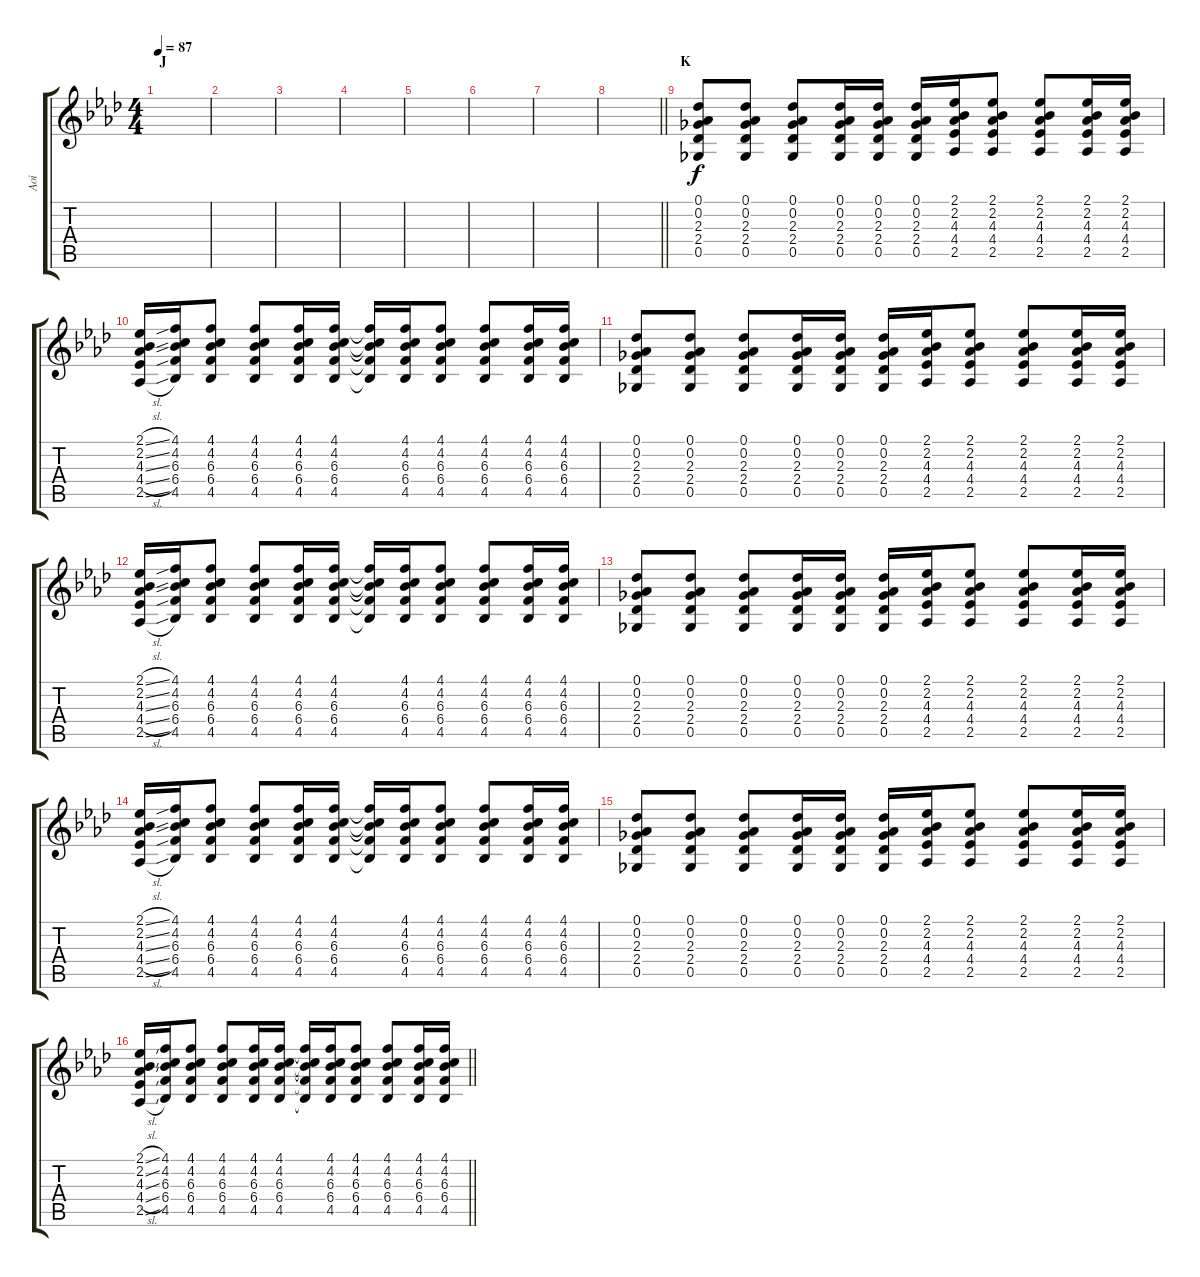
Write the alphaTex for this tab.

\track ("Aoi" "Aoi") {instrument overdrivenguitar}
\staff {score tabs}
\tuning (Db4 Ab3 E3 B2 Gb2 B1) {hide}
\ts (4 4)
\section ("" "J")
\tempo 87
\clef g2
\ks ab
|
|
|
|
|
|
|
\barLineRight lightlight
|
\section ("" "K")
(0.1 0.2 2.3 2.4 0.5).8 (0.1 0.2 2.3 2.4 0.5).8 (0.1 0.2 2.3 2.4 0.5).8 (0.1 0.2 2.3 2.4 0.5).16 (0.1 0.2 2.3 2.4 0.5).16 (0.1 0.2 2.3 2.4 0.5).16 (2.1 2.2 4.3 4.4 2.5).16 (2.1 2.2 4.3 4.4 2.5).8 (2.1 2.2 4.3 4.4 2.5).8 (2.1 2.2 4.3 4.4 2.5).16 (2.1 2.2 4.3 4.4 2.5).16 |
(2.1{sl} 2.2{sl} 4.3{sl} 4.4{sl} 2.5{sl}).16 (4.1 4.2 6.3 6.4 4.5).16 (4.1 4.2 6.3 6.4 4.5).8 (4.1 4.2 6.3 6.4 4.5).8 (4.1 4.2 6.3 6.4 4.5).16 (4.1 4.2 6.3 6.4 4.5).16 (4.1{t} 4.2{t} 6.3{t} 6.4{t} 4.5{t}).16 (4.1 4.2 6.3 6.4 4.5).16 (4.1 4.2 6.3 6.4 4.5).8 (4.1 4.2 6.3 6.4 4.5).8 (4.1 4.2 6.3 6.4 4.5).16 (4.1 4.2 6.3 6.4 4.5).16 |
(0.1 0.2 2.3 2.4 0.5).8 (0.1 0.2 2.3 2.4 0.5).8 (0.1 0.2 2.3 2.4 0.5).8 (0.1 0.2 2.3 2.4 0.5).16 (0.1 0.2 2.3 2.4 0.5).16 (0.1 0.2 2.3 2.4 0.5).16 (2.1 2.2 4.3 4.4 2.5).16 (2.1 2.2 4.3 4.4 2.5).8 (2.1 2.2 4.3 4.4 2.5).8 (2.1 2.2 4.3 4.4 2.5).16 (2.1 2.2 4.3 4.4 2.5).16 |
(2.1{sl} 2.2{sl} 4.3{sl} 4.4{sl} 2.5{sl}).16 (4.1 4.2 6.3 6.4 4.5).16 (4.1 4.2 6.3 6.4 4.5).8 (4.1 4.2 6.3 6.4 4.5).8 (4.1 4.2 6.3 6.4 4.5).16 (4.1 4.2 6.3 6.4 4.5).16 (4.1{t} 4.2{t} 6.3{t} 6.4{t} 4.5{t}).16 (4.1 4.2 6.3 6.4 4.5).16 (4.1 4.2 6.3 6.4 4.5).8 (4.1 4.2 6.3 6.4 4.5).8 (4.1 4.2 6.3 6.4 4.5).16 (4.1 4.2 6.3 6.4 4.5).16 |
(0.1 0.2 2.3 2.4 0.5).8 (0.1 0.2 2.3 2.4 0.5).8 (0.1 0.2 2.3 2.4 0.5).8 (0.1 0.2 2.3 2.4 0.5).16 (0.1 0.2 2.3 2.4 0.5).16 (0.1 0.2 2.3 2.4 0.5).16 (2.1 2.2 4.3 4.4 2.5).16 (2.1 2.2 4.3 4.4 2.5).8 (2.1 2.2 4.3 4.4 2.5).8 (2.1 2.2 4.3 4.4 2.5).16 (2.1 2.2 4.3 4.4 2.5).16 |
(2.1{sl} 2.2{sl} 4.3{sl} 4.4{sl} 2.5{sl}).16 (4.1 4.2 6.3 6.4 4.5).16 (4.1 4.2 6.3 6.4 4.5).8 (4.1 4.2 6.3 6.4 4.5).8 (4.1 4.2 6.3 6.4 4.5).16 (4.1 4.2 6.3 6.4 4.5).16 (4.1{t} 4.2{t} 6.3{t} 6.4{t} 4.5{t}).16 (4.1 4.2 6.3 6.4 4.5).16 (4.1 4.2 6.3 6.4 4.5).8 (4.1 4.2 6.3 6.4 4.5).8 (4.1 4.2 6.3 6.4 4.5).16 (4.1 4.2 6.3 6.4 4.5).16 |
(0.1 0.2 2.3 2.4 0.5).8 (0.1 0.2 2.3 2.4 0.5).8 (0.1 0.2 2.3 2.4 0.5).8 (0.1 0.2 2.3 2.4 0.5).16 (0.1 0.2 2.3 2.4 0.5).16 (0.1 0.2 2.3 2.4 0.5).16 (2.1 2.2 4.3 4.4 2.5).16 (2.1 2.2 4.3 4.4 2.5).8 (2.1 2.2 4.3 4.4 2.5).8 (2.1 2.2 4.3 4.4 2.5).16 (2.1 2.2 4.3 4.4 2.5).16 |
\barLineRight lightlight
(2.1{sl} 2.2{sl} 4.3{sl} 4.4{sl} 2.5{sl}).16 (4.1 4.2 6.3 6.4 4.5).16 (4.1 4.2 6.3 6.4 4.5).8 (4.1 4.2 6.3 6.4 4.5).8 (4.1 4.2 6.3 6.4 4.5).16 (4.1 4.2 6.3 6.4 4.5).16 (4.1{t} 4.2{t} 6.3{t} 6.4{t} 4.5{t}).16 (4.1 4.2 6.3 6.4 4.5).16 (4.1 4.2 6.3 6.4 4.5).8 (4.1 4.2 6.3 6.4 4.5).8 (4.1 4.2 6.3 6.4 4.5).16 (4.1 4.2 6.3 6.4 4.5).16
